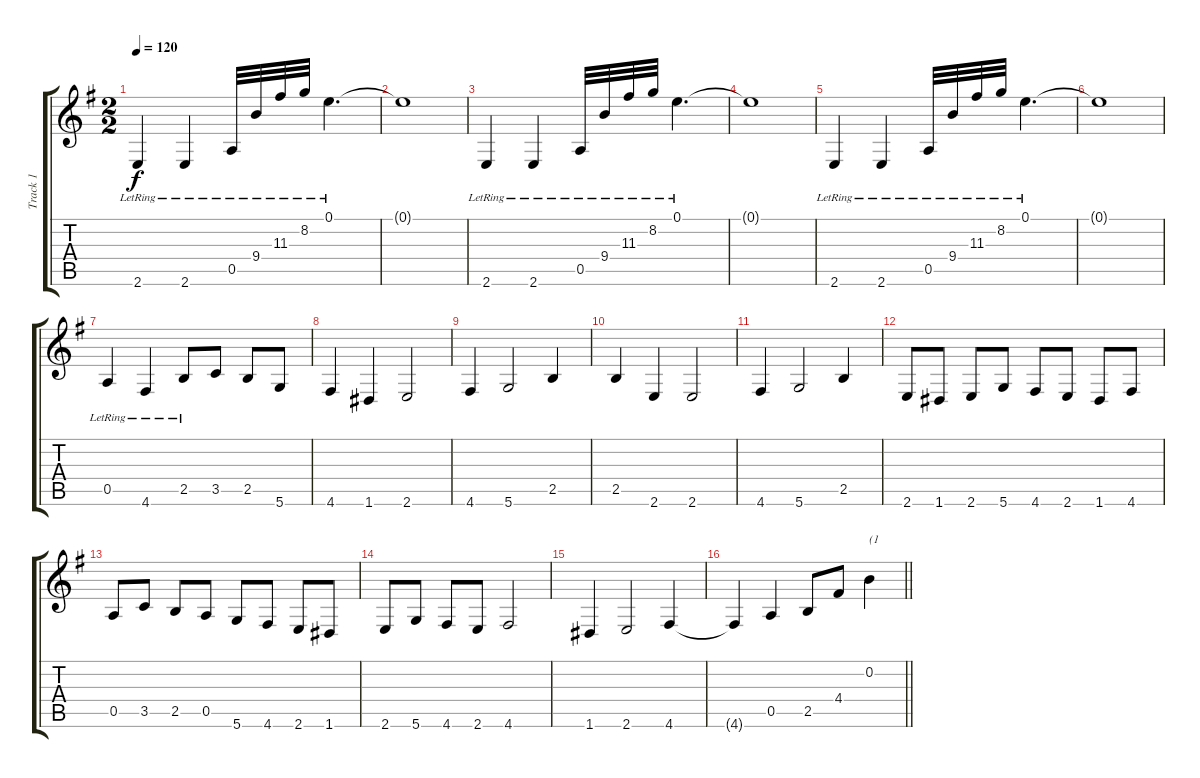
\track ("Track 1" "Track 1") {instrument acousticguitarnylon}
\staff {score tabs}
\tuning (E4 B3 G3 D3 A2 D2) {hide}
\ts (2 2)
\tempo 120
\clef g2
\ks eminor
2.6{lr}.4{dy f} 2.6{lr}.4 0.5{lr}.32 9.4{lr}.32 11.3{lr}.32 8.2{lr}.32 0.1{lr}.4{d} |
0.1{t}.1 |
2.6{lr}.4 2.6{lr}.4 0.5{lr}.32 9.4{lr}.32 11.3{lr}.32 8.2{lr}.32 0.1{lr}.4{d} |
0.1{t}.1 |
2.6{lr}.4 2.6{lr}.4 0.5{lr}.32 9.4{lr}.32 11.3{lr}.32 8.2{lr}.32 0.1{lr}.4{d} |
0.1{t}.1 |
0.5{lr}.4 4.6{lr}.4 2.5{lr}.8 3.5.8 2.5.8 5.6.8 |
4.6.4 1.6.4 2.6.2 |
4.6.4 5.6.2 2.5.4 |
2.5.4 2.6.4 2.6.2 |
4.6.4 5.6.2 2.5.4 |
2.6.8 1.6.8 2.6.8 5.6.8 4.6.8 2.6.8 1.6.8 4.6.8 |
0.5.8 3.5.8 2.5.8 0.5.8 5.6.8 4.6.8 2.6.8 1.6.8 |
2.6.8 5.6.8 4.6.8 2.6.8 4.6.2 |
1.6.4 2.6.2 4.6.4 |
\barLineRight lightlight
4.6{t}.4 0.5.4 2.5.8 4.4.8 0.2.4{txt "(1"}
